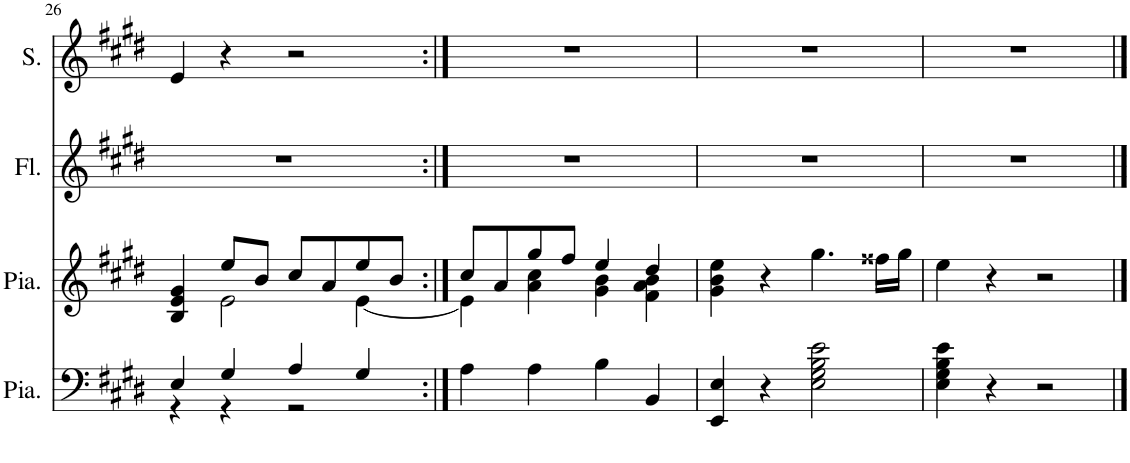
**kern	**kern	**kern	**kern
*part4	*part3	*part2	*part1
*staff4	*staff3	*staff2	*staff1
*I"Piano	*I"Piano	*I"Flûte	*I"Soprano
*I'Pia.	*I'Pia.	*I'Fl.	*I'S.
!!LO:PB:g=z
*clefF4	*clefG2	*clefG2	*clefG2
*	*	*Trd1c2	*
*k[f#c#g#d#]	*k[f#c#g#d#]	*k[f#c#g#d#]	*k[f#c#g#d#]
*M4/4	*M4/4	*M4/4	*M4/4
*met(c)	*met(c)	*met(c)	*met(c)
=26	=26	=26	=26
*^	*^	*	*
4E/	4r	4B/ 4e/ 4g#/	4ryy	1r	4e/
4G#/	4r	8ee/L	2e\	.	4r
.	.	8b/J	.	.	.
4A/	2r	8cc#/L	.	.	2r
.	.	8a/	.	.	.
4G#/	.	8ee/	[4e\	.	.
.	.	8b/J	.	.	.
*v	*v	*	*	*	*
=27:|!	=27:|!	=27:|!	=27:|!	=27:|!
4A\	8cc#/L	4e\]	1r	1r
.	8a/	.	.	.
4A\	8gg#/	4a\ 4cc#\	.	.
.	8ff#/J	.	.	.
4B\	4ee/	4g#\ 4b\	.	.
4BB/	4dd#/	4f#\ 4a\ 4b\	.	.
*	*v	*v	*	*
=28	=28	=28	=28
4EE/ 4E/	4g#\ 4b\ 4ee\	1r	1r
4r	4r	.	.
2E\ 2G#\ 2B\ 2e\	4.gg#\	.	.
.	16ff##X\LL	.	.
.	16gg#\JJ	.	.
=29	=29	=29	=29
4E\ 4G#\ 4B\ 4e\	4ee\	1r	1r
4r	4r	.	.
2r	2r	.	.
==	==	==	==
*-	*-	*-	*-
